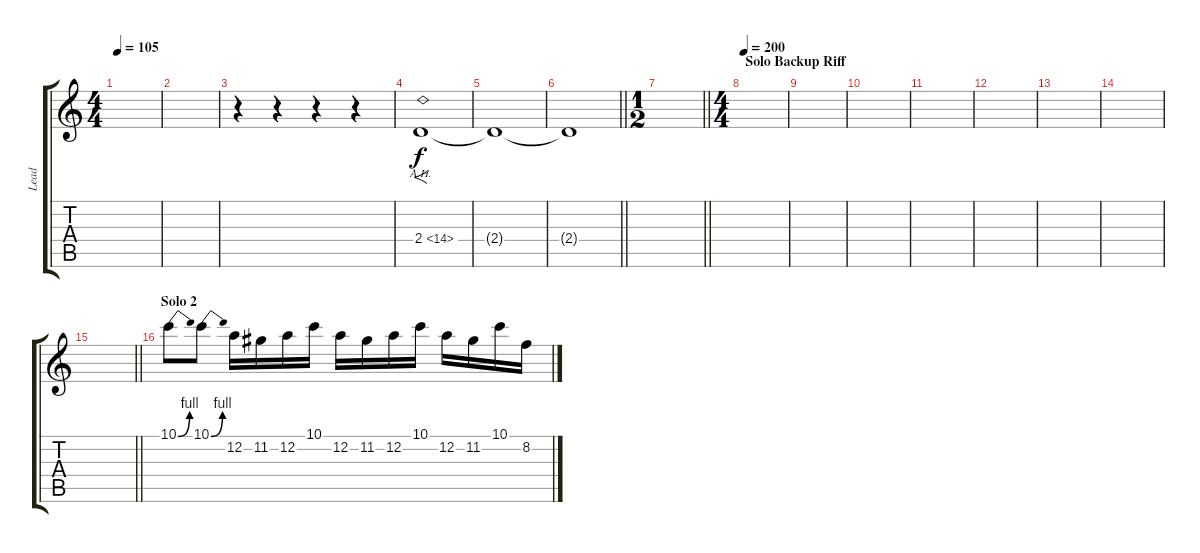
\track ("Lead" "Lead") {instrument distortionguitar}
\staff {score tabs}
\tuning (D4 A3 F3 C3 G2 D2) {hide}
\ts (4 4)
\tempo 105
\clef g2
\ks c
|
|
r.4 r.4 r.4 r.4 |
2.4{ah 12}.1{f volume 16} |
2.4{t}.1 |
\barLineRight lightlight
2.4{t}.1{volume 0} |
\ts (1 2)
\barLineRight lightlight
|
\ts (4 4)
\section ("" "Solo Backup Riff")
\tempo 200
|
|
|
|
|
|
|
\barLineRight lightlight
|
\section ("" "Solo 2")
10.1{be (bend 0 0 60 4)}.8 10.1{be (bend 0 0 60 4)}.8 12.2.16 11.2.16 12.2.16 10.1.16 12.2.16 11.2.16 12.2.16 10.1.16 12.2.16 11.2.16 10.1.16 8.2.16
